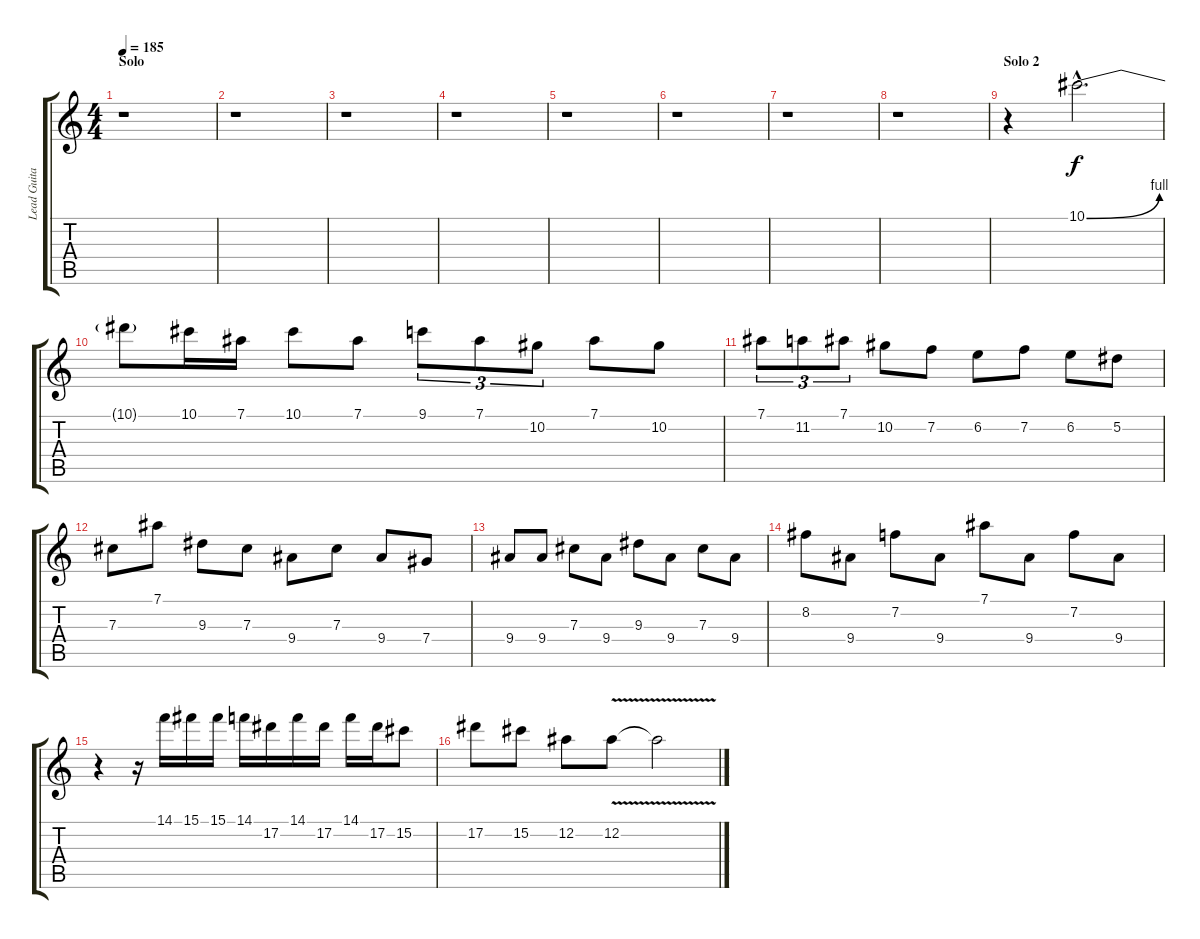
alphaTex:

\track ("Lead Guitar 1 - Kai Hansen" "Lead Guita") {instrument distortionguitar}
\staff {score tabs}
\tuning (Eb4 Bb3 Gb3 Db3 Ab2 Eb2) {hide}
\ts (4 4)
\section ("" "Solo")
\tempo 185
\clef g2
\ks c
r.1{dy f} |
r.1 |
r.1 |
r.1 |
r.1 |
r.1 |
r.1 |
r.1 |
\section ("" "Solo 2")
r.4 10.1{be (bend 0 0 60 4) hac}.2{d} |
10.1{t}.8 10.1.16 7.1.16 10.1.8 7.1.8 9.1.8{tu (3 2)} 7.1.8{tu (3 2)} 10.2.8{tu (3 2)} 7.1.8 10.2.8 |
7.1.8{tu (3 2)} 11.2.8{tu (3 2)} 7.1.8{tu (3 2)} 10.2.8 7.2.8 6.2.8 7.2.8 6.2.8 5.2.8 |
7.3.8 7.1.8 9.3.8 7.3.8 9.4.8 7.3.8 9.4.8 7.4.8 |
9.4.8 9.4.8 7.3.8 9.4.8 9.3.8 9.4.8 7.3.8 9.4.8 |
8.2.8 9.4.8 7.2.8 9.4.8 7.1.8 9.4.8 7.2.8 9.4.8 |
r.4 r.16 14.1.16 15.1.16 15.1.16 14.1.16 17.2.16 14.1.16 17.2.16 14.1.16 17.2.16 15.2.8 |
17.2.8 15.2.8 12.2.8 12.2{v}.8 12.2{t}.2
